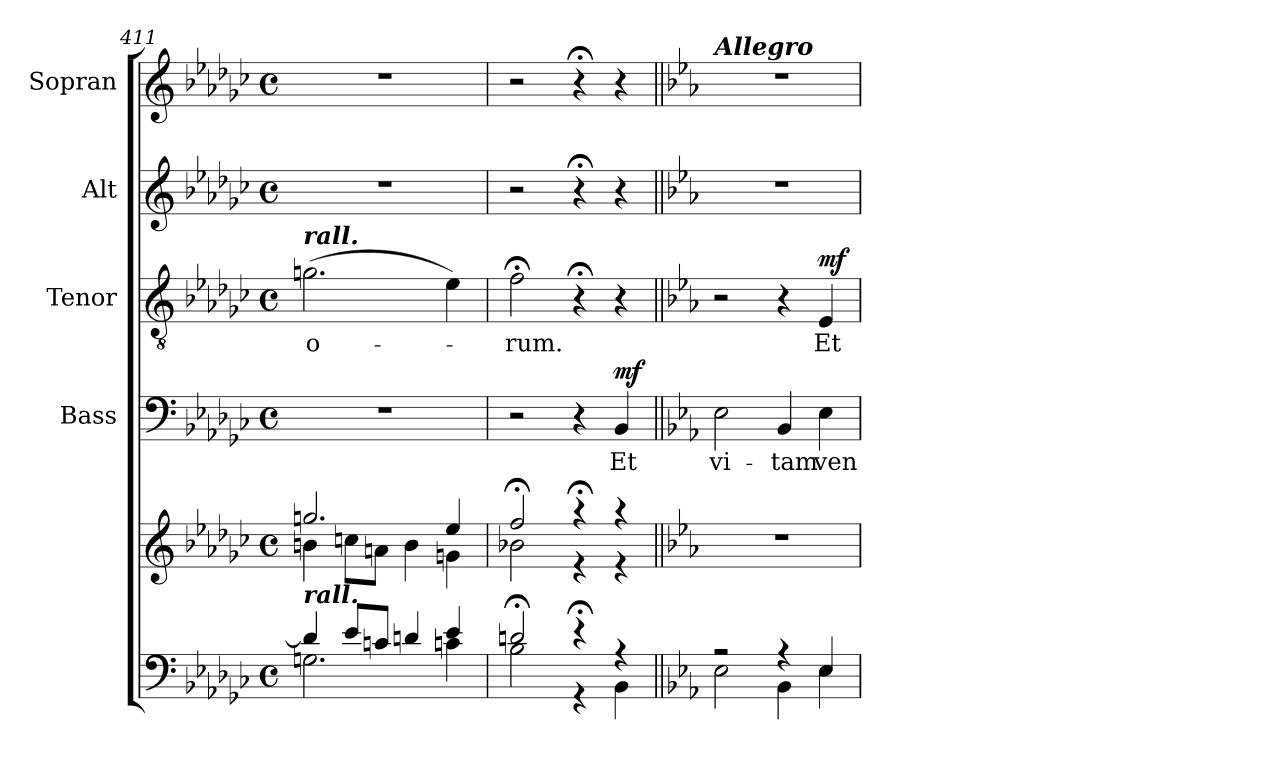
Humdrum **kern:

**kern	**kern	**kern	**text	**dynam	**kern	**text	**dynam	**kern	**kern
*part5	*part5	*part4	*part4	*part4	*part3	*part3	*part3	*part2	*part1
*staff6	*staff5	*staff4	*staff4	*staff4	*staff3	*staff3	*staff3	*staff2	*staff1
*	*	*I"Bass	*	*	*I"Tenor	*	*	*I"Alt	*I"Sopran
*	*	*I'B.	*	*	*I'T.	*	*	*I'A.	*I'S.
*clefF4	*clefG2	*clefF4	*	*	*clefGv2	*	*	*clefG2	*clefG2
*k[b-e-a-d-g-c-]	*k[b-e-a-d-g-c-]	*k[b-e-a-d-g-c-]	*	*	*k[b-e-a-d-g-c-]	*	*	*k[b-e-a-d-g-c-]	*k[b-e-a-d-g-c-]
*G-:	*G-:	*G-:	*	*	*G-:	*	*	*G-:	*G-:
*M4/4	*M4/4	*M4/4	*	*	*M4/4	*	*	*M4/4	*M4/4
*met(c)	*met(c)	*met(c)	*	*	*met(c)	*	*	*met(c)	*met(c)
=411	=411	=411	=411	=411	=411	=411	=411	=411	=411
*^	*^	*	*	*	*	*	*	*	*
!	!	!	!	!	!	!	!LO:TX:a:Bi:t=rall.	!	!	!	!
!	!	!LO:TX:b:Bi:t=rall.	!	!	!	!	!	!	!	!	!
!	!	!	!	!	!	!	!	!LO:LY:b	!	!	!
4d/]	2.Gn\	2.ggn/	4bn\	1r	.	.	(>2.gn\	-o-	.	1r	1r
8e-/L	.	.	8ccn\L	.	.	.	.	.	.	.	.
8cn/J	.	.	8an\J	.	.	.	.	.	.	.	.
4dn/	.	.	4b\	.	.	.	.	.	.	.	.
4e-/	4cn\	4ee-/	4gn\	.	.	.	4e-\)	.	.	.	.
=412	=412	=412	=412	=412	=412	=412	=412	=412	=412	=412	=412
!	!	!	!	!	!	!	!	!LO:LY:b	!	!	!
2dn;</	2B-\	2ff;</	2b-X\	2r	.	.	2f;<\	-rum.	.	2r	2r
4r;<	4r	4r;<	4r	4r	.	.	4r;<	.	.	4r;<	4r;<
!	!	!	!	!	!LO:LY:b	!LO:DY:a	!	!	!	!	!
4rA	4BB-\	4r	4r	4BB-/	Et	mf	4r	.	.	4r	4r
*	*	*v	*v	*	*	*	*	*	*	*	*
=413||	=413||	=413||	=413||	=413||	=413||	=413||	=413||	=413||	=413||	=413||
*k[b-e-a-]	*	*k[b-e-a-]	*k[b-e-a-]	*	*	*k[b-e-a-]	*	*	*k[b-e-a-]	*k[b-e-a-]
*E-:	*	*E-:	*E-:	*	*	*E-:	*	*	*E-:	*E-:
*	*	*^	*	*	*	*	*	*	*	*
!	!	!	!	!	!	!	!	!	!	!	!LO:TX:a:Bi:t=Allegro
!	!	!	!	!	!LO:LY:b	!	!	!	!	!	!
*	*	*v	*v	*	*	*	*	*	*	*	*
2rA	2E-\	1r	2E-\	vi-	.	2r	.	.	1r	1r
!	!	!	!	!LO:LY:b	!	!	!	!	!	!
4rG	4BB-\	.	4BB-/	-tam	.	4r	.	.	.	.
!	!	!	!	!LO:LY:b	!	!	!LO:LY:b	!LO:DY:a	!	!
4E-/	4E-\	.	4E-\	ven-	.	4E-/	Et	mf	.	.
*v	*v	*	*	*	*	*	*	*	*	*
=	=	=	=	=	=	=	=	=	=
*-	*-	*-	*-	*-	*-	*-	*-	*-	*-
